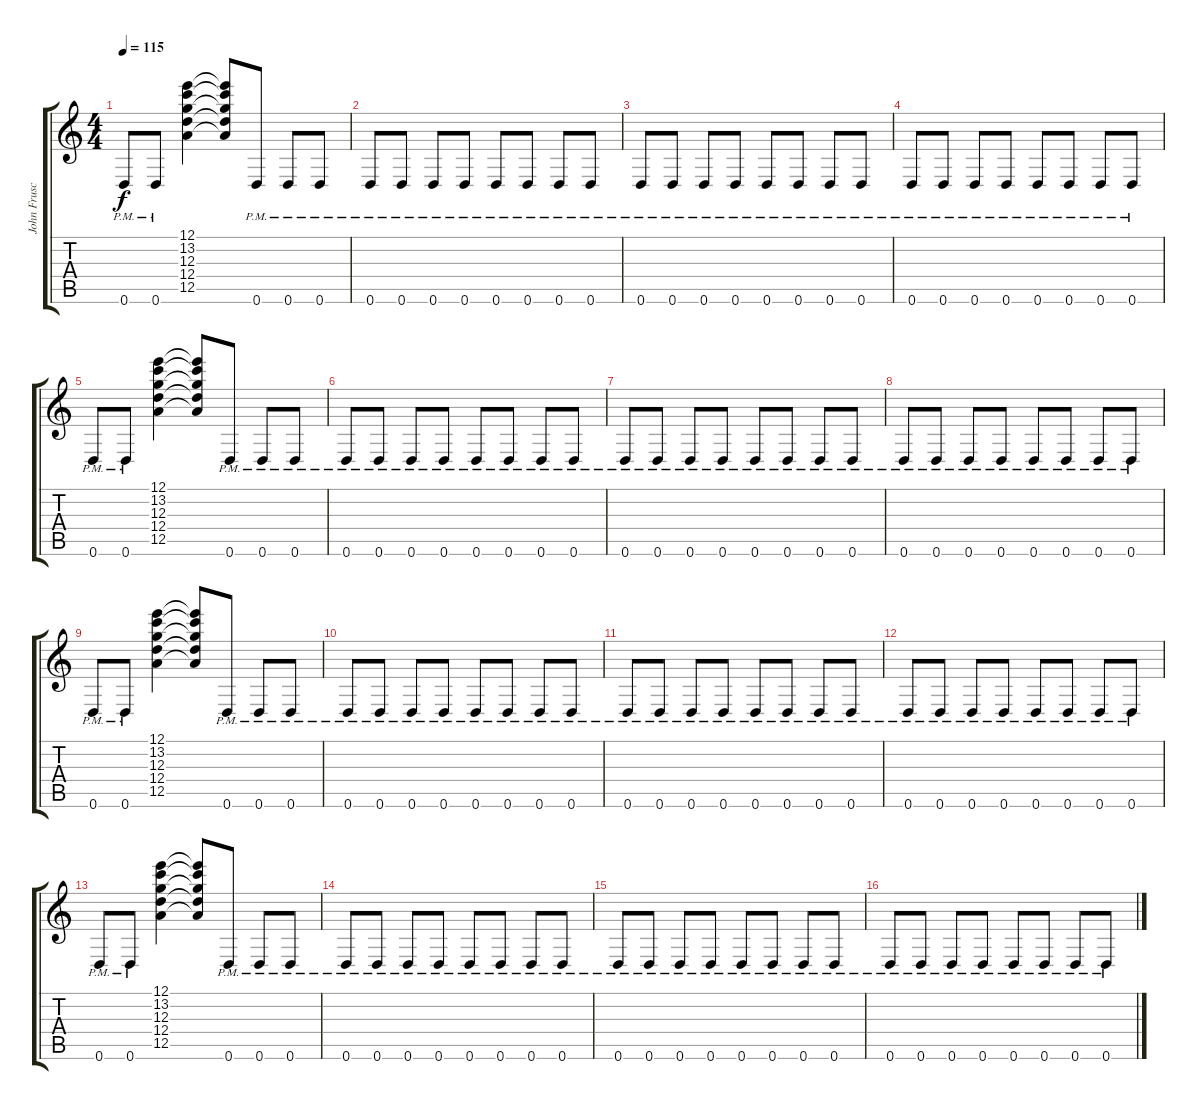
\track ("John Frusciante I" "John Frusc") {instrument electricguitarjazz}
\staff {score tabs}
\tuning (E4 B3 G3 D3 A2 D2) {hide}
\ts (4 4)
\tempo 115
\clef g2
\ks c
0.6{pm}.8{dy f} 0.6{pm}.8 (12.1 13.2 12.3 12.4 12.5).4 (12.1{t} 13.2{t} 12.3{t} 12.4{t} 12.5{t}).8 0.6{pm}.8 0.6{pm}.8 0.6{pm}.8 |
0.6{pm}.8 0.6{pm}.8 0.6{pm}.8 0.6{pm}.8 0.6{pm}.8 0.6{pm}.8 0.6{pm}.8 0.6{pm}.8 |
0.6{pm}.8 0.6{pm}.8 0.6{pm}.8 0.6{pm}.8 0.6{pm}.8 0.6{pm}.8 0.6{pm}.8 0.6{pm}.8 |
0.6{pm}.8 0.6{pm}.8 0.6{pm}.8 0.6{pm}.8 0.6{pm}.8 0.6{pm}.8 0.6{pm}.8 0.6{pm}.8 |
0.6{pm}.8 0.6{pm}.8 (12.1 13.2 12.3 12.4 12.5).4 (12.1{t} 13.2{t} 12.3{t} 12.4{t} 12.5{t}).8 0.6{pm}.8 0.6{pm}.8 0.6{pm}.8 |
0.6{pm}.8 0.6{pm}.8 0.6{pm}.8 0.6{pm}.8 0.6{pm}.8 0.6{pm}.8 0.6{pm}.8 0.6{pm}.8 |
0.6{pm}.8 0.6{pm}.8 0.6{pm}.8 0.6{pm}.8 0.6{pm}.8 0.6{pm}.8 0.6{pm}.8 0.6{pm}.8 |
0.6{pm}.8 0.6{pm}.8 0.6{pm}.8 0.6{pm}.8 0.6{pm}.8 0.6{pm}.8 0.6{pm}.8 0.6{pm}.8 |
0.6{pm}.8 0.6{pm}.8 (12.1 13.2 12.3 12.4 12.5).4 (12.1{t} 13.2{t} 12.3{t} 12.4{t} 12.5{t}).8 0.6{pm}.8 0.6{pm}.8 0.6{pm}.8 |
0.6{pm}.8 0.6{pm}.8 0.6{pm}.8 0.6{pm}.8 0.6{pm}.8 0.6{pm}.8 0.6{pm}.8 0.6{pm}.8 |
0.6{pm}.8 0.6{pm}.8 0.6{pm}.8 0.6{pm}.8 0.6{pm}.8 0.6{pm}.8 0.6{pm}.8 0.6{pm}.8 |
0.6{pm}.8 0.6{pm}.8 0.6{pm}.8 0.6{pm}.8 0.6{pm}.8 0.6{pm}.8 0.6{pm}.8 0.6{pm}.8 |
0.6{pm}.8 0.6{pm}.8 (12.1 13.2 12.3 12.4 12.5).4 (12.1{t} 13.2{t} 12.3{t} 12.4{t} 12.5{t}).8 0.6{pm}.8 0.6{pm}.8 0.6{pm}.8 |
0.6{pm}.8 0.6{pm}.8 0.6{pm}.8 0.6{pm}.8 0.6{pm}.8 0.6{pm}.8 0.6{pm}.8 0.6{pm}.8 |
0.6{pm}.8 0.6{pm}.8 0.6{pm}.8 0.6{pm}.8 0.6{pm}.8 0.6{pm}.8 0.6{pm}.8 0.6{pm}.8 |
0.6{pm}.8 0.6{pm}.8 0.6{pm}.8 0.6{pm}.8 0.6{pm}.8 0.6{pm}.8 0.6{pm}.8 0.6{pm}.8
